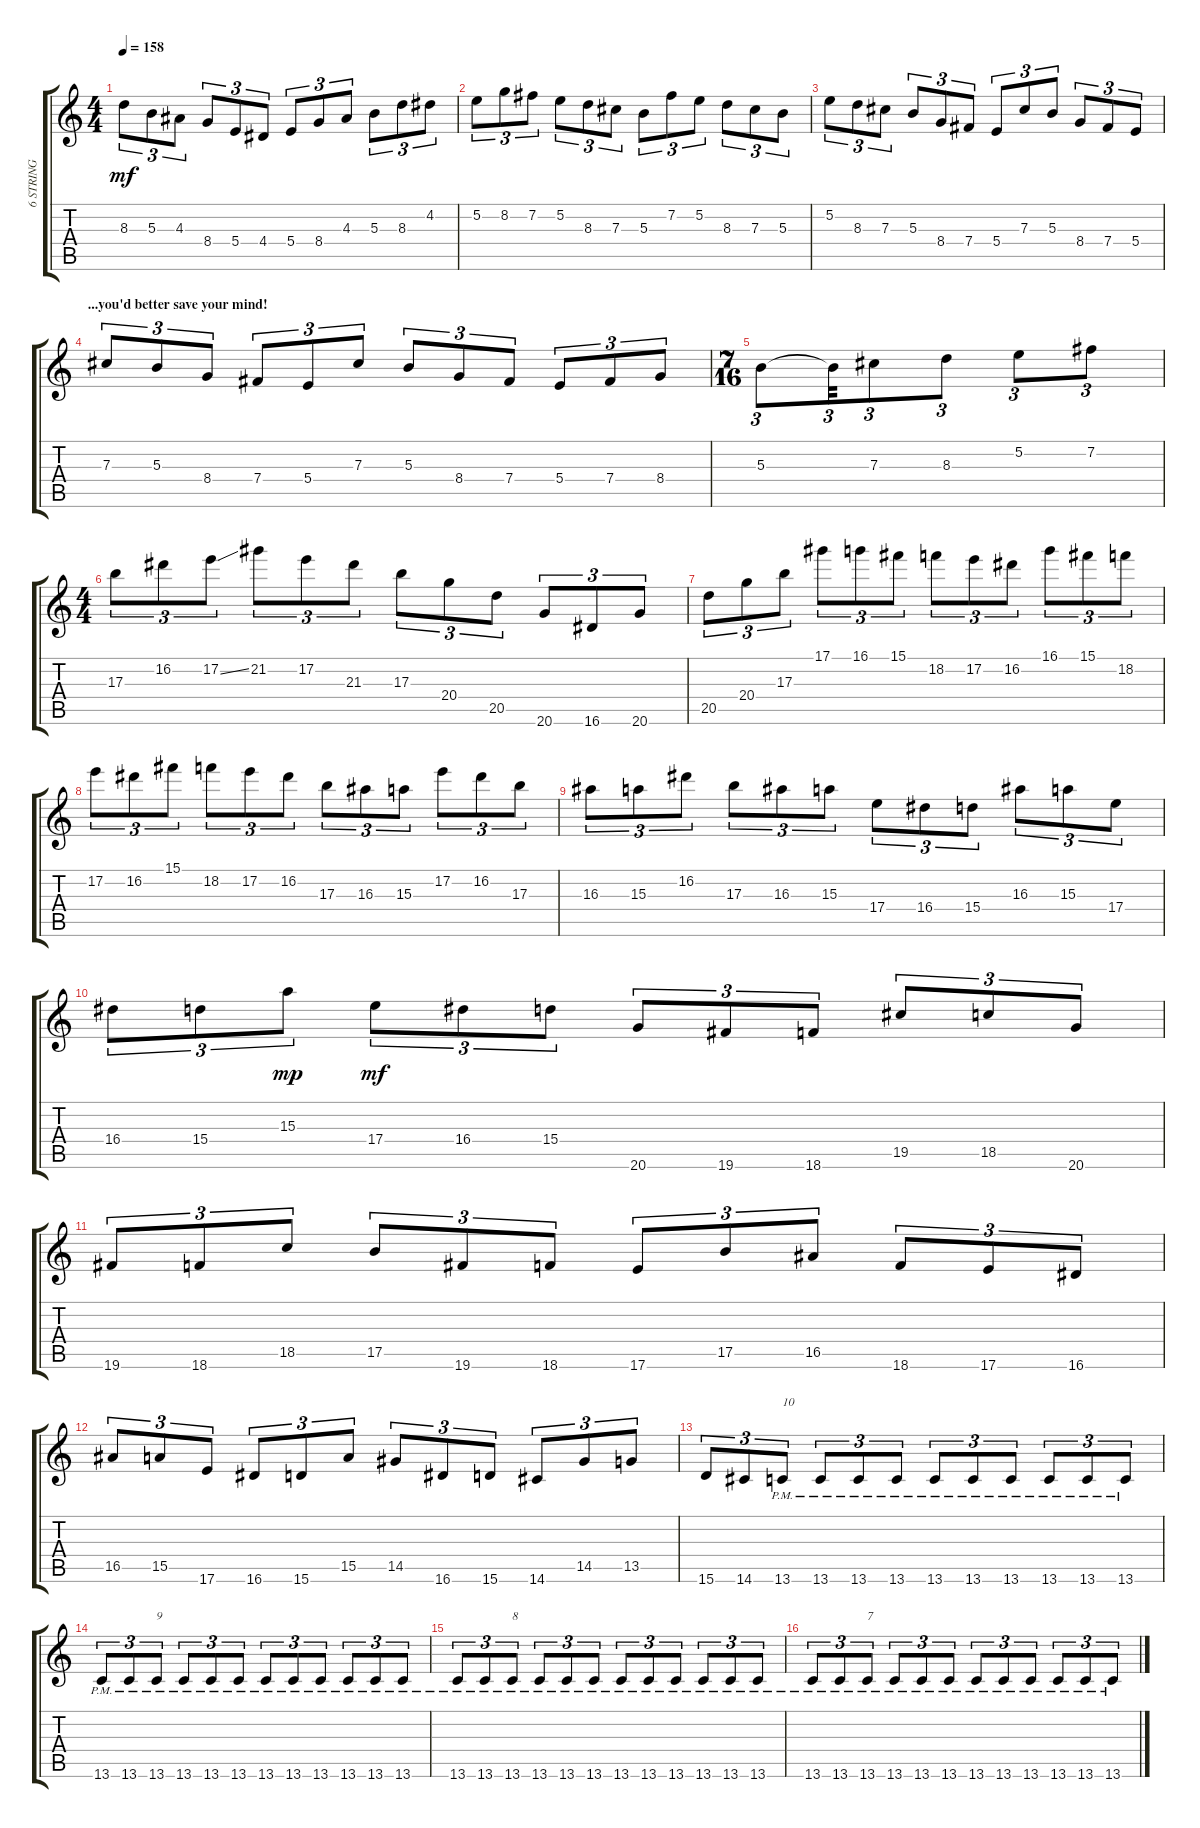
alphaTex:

\track ("6 STRING" "6 STRING") {instrument distortionguitar}
\staff {score tabs}
\tuning (Eb4 B3 Gb3 B2 Gb2 B1) {hide}
\ts (4 4)
\tempo 158
\clef g2
\ks c
8.3.8{tu (3 2) dy mf} 5.3.8{tu (3 2)} 4.3.8{tu (3 2)} 8.4.8{tu (3 2)} 5.4.8{tu (3 2)} 4.4.8{tu (3 2)} 5.4.8{tu (3 2)} 8.4.8{tu (3 2)} 4.3.8{tu (3 2)} 5.3.8{tu (3 2)} 8.3.8{tu (3 2)} 4.2.8{tu (3 2)} |
5.2.8{tu (3 2)} 8.2.8{tu (3 2)} 7.2.8{tu (3 2)} 5.2.8{tu (3 2)} 8.3.8{tu (3 2)} 7.3.8{tu (3 2)} 5.3.8{tu (3 2)} 7.2.8{tu (3 2)} 5.2.8{tu (3 2)} 8.3.8{tu (3 2)} 7.3.8{tu (3 2)} 5.3.8{tu (3 2)} |
5.2.8{tu (3 2)} 8.3.8{tu (3 2)} 7.3.8{tu (3 2)} 5.3.8{tu (3 2)} 8.4.8{tu (3 2)} 7.4.8{tu (3 2)} 5.4.8{tu (3 2)} 7.3.8{tu (3 2)} 5.3.8{tu (3 2)} 8.4.8{tu (3 2)} 7.4.8{tu (3 2)} 5.4.8{tu (3 2)} |
\section ("" "...you'd better save your mind!")
7.3.8{tu (3 2)} 5.3.8{tu (3 2)} 8.4.8{tu (3 2)} 7.4.8{tu (3 2)} 5.4.8{tu (3 2)} 7.3.8{tu (3 2)} 5.3.8{tu (3 2)} 8.4.8{tu (3 2)} 7.4.8{tu (3 2)} 5.4.8{tu (3 2)} 7.4.8{tu (3 2)} 8.4.8{tu (3 2)} |
\ts (7 16)
5.3.8{tu (3 2)} 5.3{t}.32{tu (3 2)} 7.3.8{tu (3 2)} 8.3.8{tu (3 2)} 5.2.8{tu (3 2)} 7.2.8{tu (3 2)} |
\ts (4 4)
17.3.8{tu (3 2)} 16.2.8{tu (3 2)} 17.2{ss}.8{tu (3 2)} 21.2.8{tu (3 2)} 17.2.8{tu (3 2)} 21.3.8{tu (3 2)} 17.3.8{tu (3 2)} 20.4.8{tu (3 2)} 20.5.8{tu (3 2)} 20.6.8{tu (3 2)} 16.6.8{tu (3 2)} 20.6.8{tu (3 2)} |
20.5.8{tu (3 2)} 20.4.8{tu (3 2)} 17.3.8{tu (3 2)} 17.1.8{tu (3 2)} 16.1.8{tu (3 2)} 15.1.8{tu (3 2)} 18.2.8{tu (3 2)} 17.2.8{tu (3 2)} 16.2.8{tu (3 2)} 16.1.8{tu (3 2)} 15.1.8{tu (3 2)} 18.2.8{tu (3 2)} |
17.2.8{tu (3 2)} 16.2.8{tu (3 2)} 15.1.8{tu (3 2)} 18.2.8{tu (3 2)} 17.2.8{tu (3 2)} 16.2.8{tu (3 2)} 17.3.8{tu (3 2)} 16.3.8{tu (3 2)} 15.3.8{tu (3 2)} 17.2.8{tu (3 2)} 16.2.8{tu (3 2)} 17.3.8{tu (3 2)} |
16.3.8{tu (3 2)} 15.3.8{tu (3 2)} 16.2.8{tu (3 2)} 17.3.8{tu (3 2)} 16.3.8{tu (3 2)} 15.3.8{tu (3 2)} 17.4.8{tu (3 2)} 16.4.8{tu (3 2)} 15.4.8{tu (3 2)} 16.3.8{tu (3 2)} 15.3.8{tu (3 2)} 17.4.8{tu (3 2)} |
16.4.8{tu (3 2)} 15.4.8{tu (3 2)} 15.3.8{tu (3 2) dy mp} 17.4.8{tu (3 2) dy mf} 16.4.8{tu (3 2)} 15.4.8{tu (3 2)} 20.6.8{tu (3 2)} 19.6.8{tu (3 2)} 18.6.8{tu (3 2)} 19.5.8{tu (3 2)} 18.5.8{tu (3 2)} 20.6.8{tu (3 2)} |
19.6.8{tu (3 2)} 18.6.8{tu (3 2)} 18.5.8{tu (3 2)} 17.5.8{tu (3 2)} 19.6.8{tu (3 2)} 18.6.8{tu (3 2)} 17.6.8{tu (3 2)} 17.5.8{tu (3 2)} 16.5.8{tu (3 2)} 18.6.8{tu (3 2)} 17.6.8{tu (3 2)} 16.6.8{tu (3 2)} |
16.5.8{tu (3 2)} 15.5.8{tu (3 2)} 17.6.8{tu (3 2)} 16.6.8{tu (3 2)} 15.6.8{tu (3 2)} 15.5.8{tu (3 2)} 14.5.8{tu (3 2)} 16.6.8{tu (3 2)} 15.6.8{tu (3 2)} 14.6.8{tu (3 2)} 14.5.8{tu (3 2)} 13.5.8{tu (3 2)} |
15.6.8{tu (3 2)} 14.6.8{tu (3 2)} 13.6{pm}.8{tu (3 2) txt "10"} 13.6{pm}.8{tu (3 2)} 13.6{pm}.8{tu (3 2)} 13.6{pm}.8{tu (3 2)} 13.6{pm}.8{tu (3 2)} 13.6{pm}.8{tu (3 2)} 13.6{pm}.8{tu (3 2)} 13.6{pm}.8{tu (3 2)} 13.6{pm}.8{tu (3 2)} 13.6{pm}.8{tu (3 2)} |
13.6{pm}.8{tu (3 2)} 13.6{pm}.8{tu (3 2)} 13.6{pm}.8{tu (3 2) txt "9"} 13.6{pm}.8{tu (3 2)} 13.6{pm}.8{tu (3 2)} 13.6{pm}.8{tu (3 2)} 13.6{pm}.8{tu (3 2)} 13.6{pm}.8{tu (3 2)} 13.6{pm}.8{tu (3 2)} 13.6{pm}.8{tu (3 2)} 13.6{pm}.8{tu (3 2)} 13.6{pm}.8{tu (3 2)} |
13.6{pm}.8{tu (3 2)} 13.6{pm}.8{tu (3 2)} 13.6{pm}.8{tu (3 2) txt "8"} 13.6{pm}.8{tu (3 2)} 13.6{pm}.8{tu (3 2)} 13.6{pm}.8{tu (3 2)} 13.6{pm}.8{tu (3 2)} 13.6{pm}.8{tu (3 2)} 13.6{pm}.8{tu (3 2)} 13.6{pm}.8{tu (3 2)} 13.6{pm}.8{tu (3 2)} 13.6{pm}.8{tu (3 2)} |
13.6{pm}.8{tu (3 2)} 13.6{pm}.8{tu (3 2)} 13.6{pm}.8{tu (3 2) txt "7"} 13.6{pm}.8{tu (3 2)} 13.6{pm}.8{tu (3 2)} 13.6{pm}.8{tu (3 2)} 13.6{pm}.8{tu (3 2)} 13.6{pm}.8{tu (3 2)} 13.6{pm}.8{tu (3 2)} 13.6{pm}.8{tu (3 2)} 13.6{pm}.8{tu (3 2)} 13.6{pm}.8{tu (3 2)}
